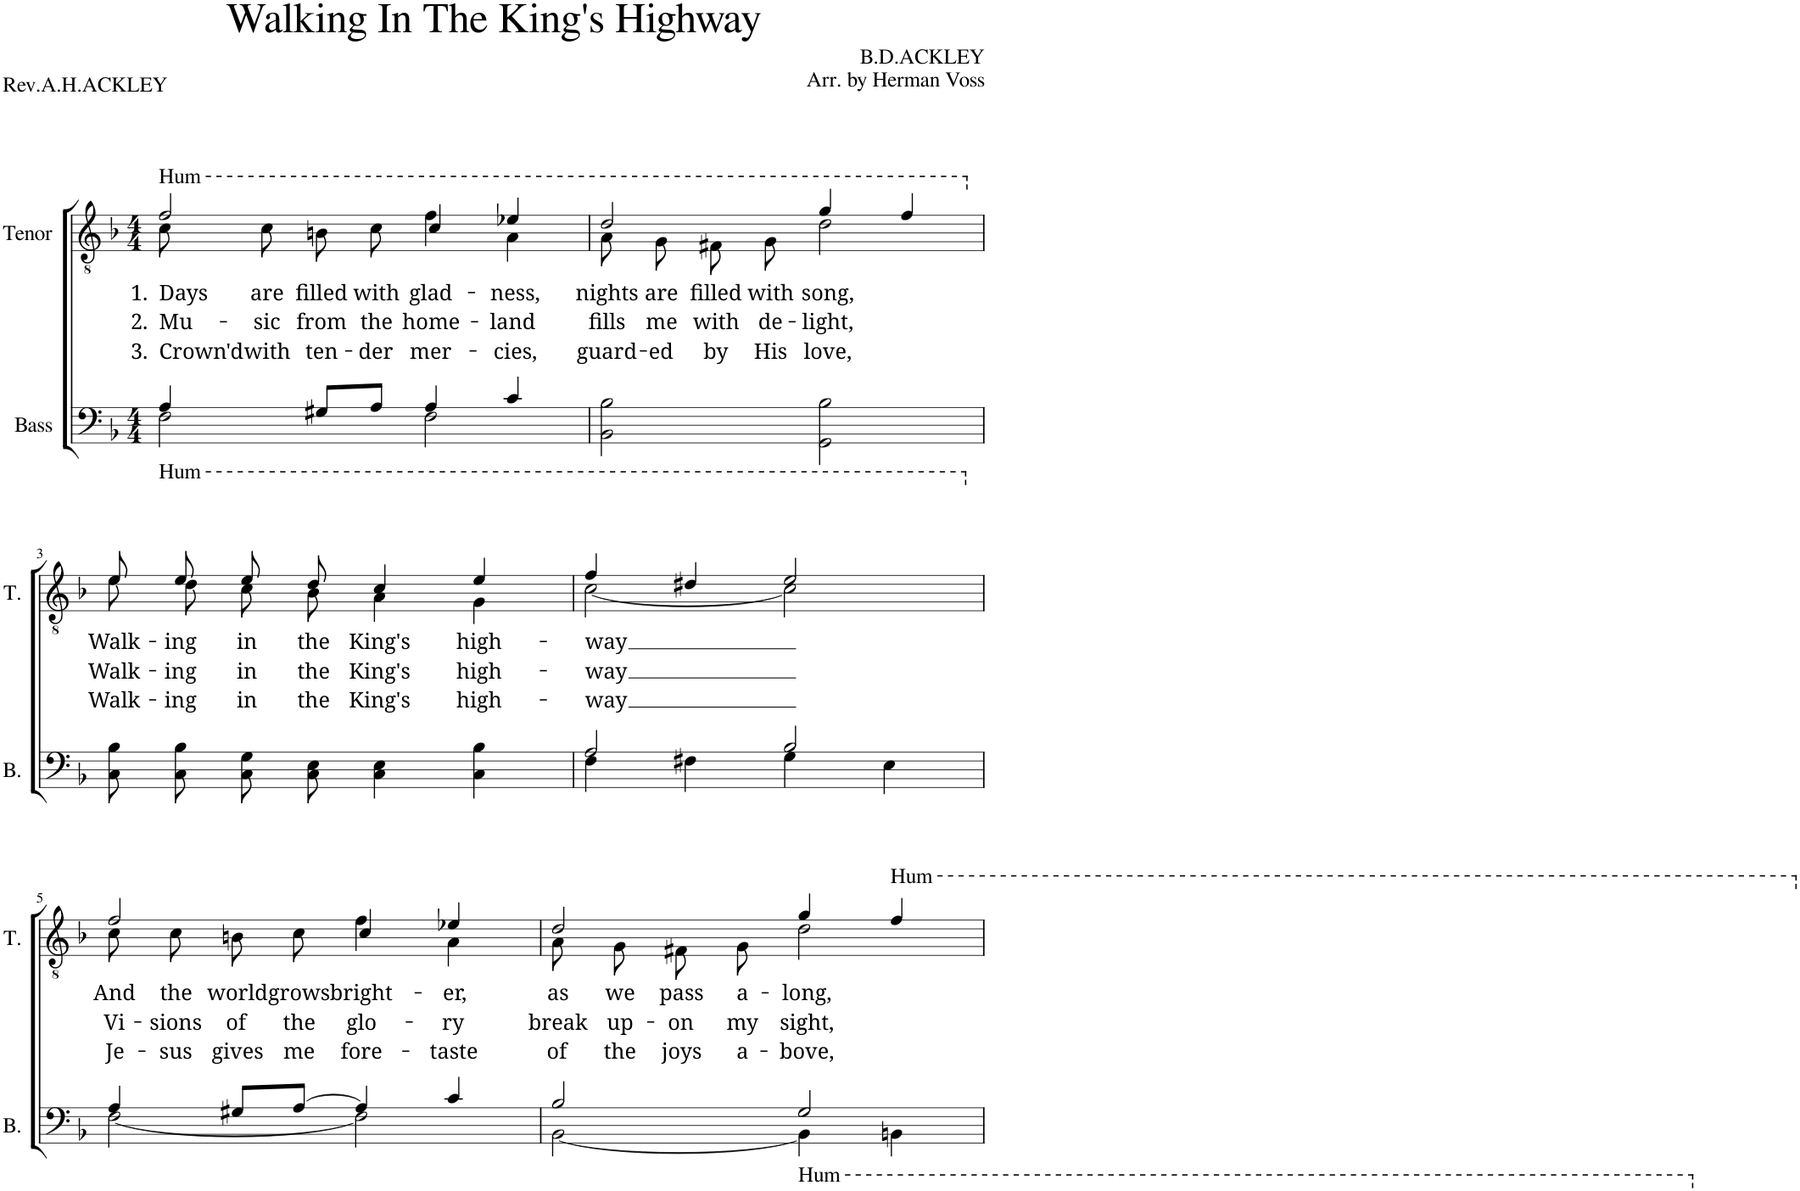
**kern	**kern	**text	**text	**text
*part2	*part1	*part1	*part1	*part1
*staff2	*staff1	*staff1	*staff1	*staff1
*I"Bass	*I"Tenor	*	*	*
*I'B.	*I'T.	*	*	*
*clefF4	*clefGv2	*	*	*
*k[b-]	*k[b-]	*	*	*
*M4/4	*M4/4	*	*	*
=1	=1	=1	=1	=1
*^	*^	*	*	*
!	!	!LO:TX:a:t=Hum	!	!	!	!
!LO:TX:b:t=Hum	!	!	!	!	!	!
!	!	!	!	!LO:LY:b	!LO:LY:b	!LO:LY:b
4A/	2F\	2f/	8c\L	1. Days	2. Mu-	3. Crown'd
!	!	!	!	!LO:LY:b	!LO:LY:b	!LO:LY:b
.	.	.	8c\J	are	-sic	with
!	!	!	!	!LO:LY:b	!LO:LY:b	!LO:LY:b
8G#X/L	.	.	8Bn\L	filled	from	ten-
!	!	!	!	!LO:LY:b	!LO:LY:b	!LO:LY:b
8A/J	.	.	8c\J	with	the	-der
!	!	!	!	!LO:LY:b	!LO:LY:b	!LO:LY:b
4A/	2F\	4c/	4f\	glad-	home-	mer-
!	!	!	!	!LO:LY:b	!LO:LY:b	!LO:LY:b
4c/	.	4e-X/	4A\	-ness,	-land	-cies,
*v	*v	*	*	*	*	*
=2	=2	=2	=2	=2	=2
!	!	!	!LO:LY:b	!LO:LY:b	!LO:LY:b
2BB-\ 2B-\	2d/	8A\L	nights	fills	guard-
!	!	!	!LO:LY:b	!LO:LY:b	!LO:LY:b
.	.	8G\J	are	me	-ed
!	!	!	!LO:LY:b	!LO:LY:b	!LO:LY:b
.	.	8F#X\L	filled	with	by
!	!	!	!LO:LY:b	!LO:LY:b	!LO:LY:b
.	.	8G\J	with	de-	His
!	!	!	!LO:LY:b	!LO:LY:b	!LO:LY:b
2GG\ 2B-\	4g/	2d\	song,	-light,	love,
.	4f/	.	.	.	.
!!LO:LB:g=z	!!
=3	=3	=3	=3	=3	=3
!	!	!	!LO:LY:b	!LO:LY:b	!LO:LY:b
8C\ 8B-\	8e/L	8e\L	Walk-	Walk-	Walk-
!	!	!	!LO:LY:b	!LO:LY:b	!LO:LY:b
8C\ 8B-\	8e/J	8d\J	-ing	-ing	-ing
!	!	!	!LO:LY:b	!LO:LY:b	!LO:LY:b
8C\ 8G\	8e/L	8c\L	in	in	in
!	!	!	!LO:LY:b	!LO:LY:b	!LO:LY:b
8C\ 8E\	8d/J	8B-\J	the	the	the
!	!	!	!LO:LY:b	!LO:LY:b	!LO:LY:b
4C\ 4E\	4c/	4A\	King's	King's	King's
!	!	!	!LO:LY:b	!LO:LY:b	!LO:LY:b
4C\ 4B-\	4e/	4G\	high-	high-	high-
=4	=4	=4	=4	=4	=4
*^	*	*	*	*	*
!	!	!	!	!LO:LY:b	!LO:LY:b	!LO:LY:b
2A/	4F\	4f/	[2c\	-way	-way	-way
.	4F#X\	4d#X/	.	.	.	.
2B-/	4G\	2e/	2c\]	.	.	.
.	4E\	.	.	.	.	.
!!LO:LB:g=z	!!
=5	=5	=5	=5	=5	=5	=5
!	!	!	!	!LO:LY:b	!LO:LY:b	!LO:LY:b
4A/	[2F\	2f/	8c\L	And	Vi-	Je-
!	!	!	!	!LO:LY:b	!LO:LY:b	!LO:LY:b
.	.	.	8c\J	the	-sions	-sus
!	!	!	!	!LO:LY:b	!LO:LY:b	!LO:LY:b
8G#X/L	.	.	8Bn\L	world	of	gives
!	!	!	!	!LO:LY:b	!LO:LY:b	!LO:LY:b
[8A/J	.	.	8c\J	grows	the	me
!	!	!	!	!LO:LY:b	!LO:LY:b	!LO:LY:b
4A/]	2F\]	4c/	4f\	bright-	glo-	fore-
!	!	!	!	!LO:LY:b	!LO:LY:b	!LO:LY:b
4c/	.	4e-X/	4A\	-er,	-ry	-taste
=6	=6	=6	=6	=6	=6	=6
!	!	!	!	!LO:LY:b	!LO:LY:b	!LO:LY:b
2B-/	[2BB-\	2d/	8A\L	as	break	of
!	!	!	!	!LO:LY:b	!LO:LY:b	!LO:LY:b
.	.	.	8G\J	we	up-	the
!	!	!	!	!LO:LY:b	!LO:LY:b	!LO:LY:b
.	.	.	8F#X\L	pass	-on	joys
!	!	!	!	!LO:LY:b	!LO:LY:b	!LO:LY:b
.	.	.	8G\J	a-	my	a-
!LO:TX:b:t=Hum	!	!	!	!	!	!
!	!	!	!	!LO:LY:b	!LO:LY:b	!LO:LY:b
2G/	4BB-\]	4g/	2d\	-long,	sight,	-bove,
!	!	!LO:TX:a:t=Hum	!	!	!	!
.	4BBn\	4f/	.	.	.	.
*v	*v	*	*	*	*	*
*	*v	*v	*	*	*
=	=	=	=	=
*-	*-	*-	*-	*-
